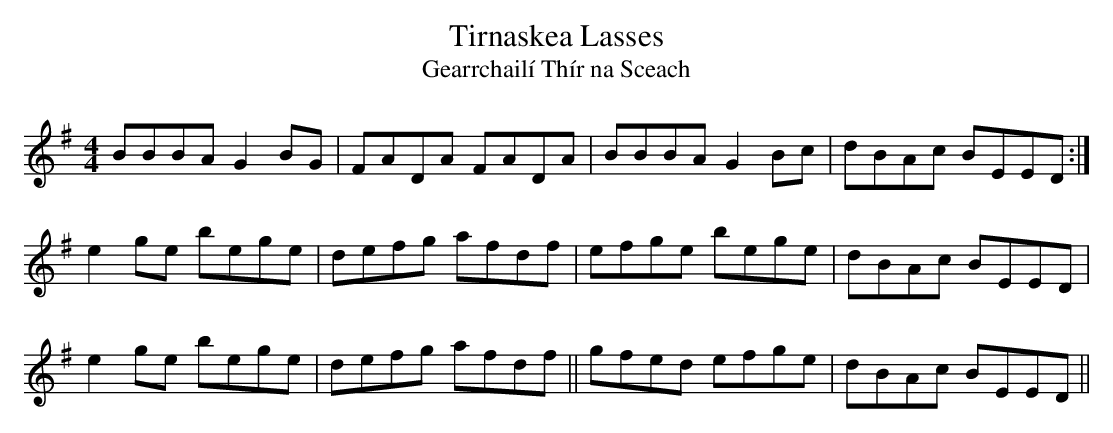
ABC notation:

X:1
T: Tirnaskea Lasses
T: Gearrchail\'i Th\'ir na Sceach
L: 1/8
M: 4/4
K: G
BBBA G2 BG|FADA FADA|BBBA G2 Bc|dBAc BEED :|
e2 ge bege|defg afdf|efge bege|dBAc BEED|
e2 ge bege|defg afdf||gfed efge|dBAc BEED ||
